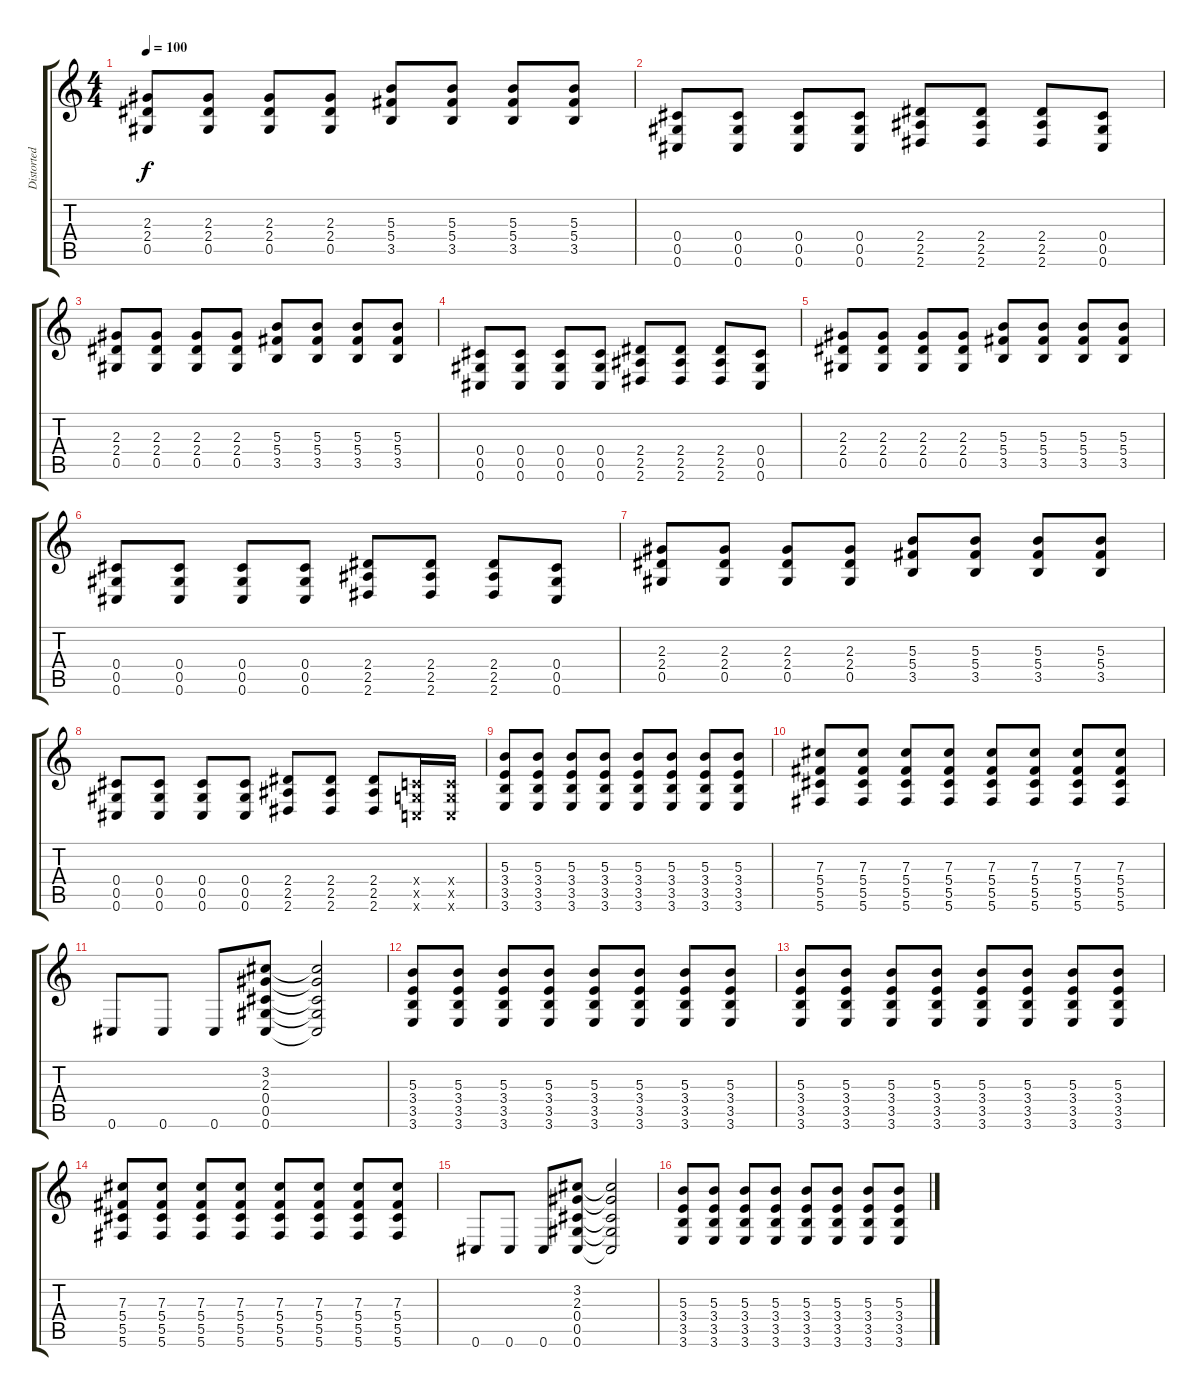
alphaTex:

\track ("Distorted Rhythm" "Distorted ") {instrument distortionguitar}
\staff {score tabs}
\tuning (Eb4 Bb3 Gb3 Db3 Ab2 Db2) {hide}
\ts (4 4)
\tempo 100
\clef g2
\ks c
(2.3 2.4 0.5).8{dy f} (2.3 2.4 0.5).8 (2.3 2.4 0.5).8 (2.3 2.4 0.5).8 (5.3 5.4 3.5).8 (5.3 5.4 3.5).8 (5.3 5.4 3.5).8 (5.3 5.4 3.5).8 |
(0.4 0.5 0.6).8 (0.4 0.5 0.6).8 (0.4 0.5 0.6).8 (0.4 0.5 0.6).8 (2.4 2.5 2.6).8 (2.4 2.5 2.6).8 (2.4 2.5 2.6).8 (0.4 0.5 0.6).8 |
(2.3 2.4 0.5).8 (2.3 2.4 0.5).8 (2.3 2.4 0.5).8 (2.3 2.4 0.5).8 (5.3 5.4 3.5).8 (5.3 5.4 3.5).8 (5.3 5.4 3.5).8 (5.3 5.4 3.5).8 |
(0.4 0.5 0.6).8 (0.4 0.5 0.6).8 (0.4 0.5 0.6).8 (0.4 0.5 0.6).8 (2.4 2.5 2.6).8 (2.4 2.5 2.6).8 (2.4 2.5 2.6).8 (0.4 0.5 0.6).8 |
(2.3 2.4 0.5).8 (2.3 2.4 0.5).8 (2.3 2.4 0.5).8 (2.3 2.4 0.5).8 (5.3 5.4 3.5).8 (5.3 5.4 3.5).8 (5.3 5.4 3.5).8 (5.3 5.4 3.5).8 |
(0.4 0.5 0.6).8 (0.4 0.5 0.6).8 (0.4 0.5 0.6).8 (0.4 0.5 0.6).8 (2.4 2.5 2.6).8 (2.4 2.5 2.6).8 (2.4 2.5 2.6).8 (0.4 0.5 0.6).8 |
(2.3 2.4 0.5).8 (2.3 2.4 0.5).8 (2.3 2.4 0.5).8 (2.3 2.4 0.5).8 (5.3 5.4 3.5).8 (5.3 5.4 3.5).8 (5.3 5.4 3.5).8 (5.3 5.4 3.5).8 |
(0.4 0.5 0.6).8 (0.4 0.5 0.6).8 (0.4 0.5 0.6).8 (0.4 0.5 0.6).8 (2.4 2.5 2.6).8 (2.4 2.5 2.6).8 (2.4 2.5 2.6).8 (-1.4{x} -1.5{x} -1.6{x}).16 (-1.4{x} -1.5{x} -1.6{x}).16 |
(5.3 3.4 3.5 3.6).8 (5.3 3.4 3.5 3.6).8 (5.3 3.4 3.5 3.6).8 (5.3 3.4 3.5 3.6).8 (5.3 3.4 3.5 3.6).8 (5.3 3.4 3.5 3.6).8 (5.3 3.4 3.5 3.6).8 (5.3 3.4 3.5 3.6).8 |
(7.3 5.4 5.5 5.6).8 (7.3 5.4 5.5 5.6).8 (7.3 5.4 5.5 5.6).8 (7.3 5.4 5.5 5.6).8 (7.3 5.4 5.5 5.6).8 (7.3 5.4 5.5 5.6).8 (7.3 5.4 5.5 5.6).8 (7.3 5.4 5.5 5.6).8 |
0.6.8 0.6.8 0.6.8 (3.2 2.3 0.4 0.5 0.6).8 (3.2{t} 2.3{t} 0.4{t} 0.5{t} 0.6{t}).2 |
(5.3 3.4 3.5 3.6).8 (5.3 3.4 3.5 3.6).8 (5.3 3.4 3.5 3.6).8 (5.3 3.4 3.5 3.6).8 (5.3 3.4 3.5 3.6).8 (5.3 3.4 3.5 3.6).8 (5.3 3.4 3.5 3.6).8 (5.3 3.4 3.5 3.6).8 |
(5.3 3.4 3.5 3.6).8 (5.3 3.4 3.5 3.6).8 (5.3 3.4 3.5 3.6).8 (5.3 3.4 3.5 3.6).8 (5.3 3.4 3.5 3.6).8 (5.3 3.4 3.5 3.6).8 (5.3 3.4 3.5 3.6).8 (5.3 3.4 3.5 3.6).8 |
(7.3 5.4 5.5 5.6).8 (7.3 5.4 5.5 5.6).8 (7.3 5.4 5.5 5.6).8 (7.3 5.4 5.5 5.6).8 (7.3 5.4 5.5 5.6).8 (7.3 5.4 5.5 5.6).8 (7.3 5.4 5.5 5.6).8 (7.3 5.4 5.5 5.6).8 |
0.6.8 0.6.8 0.6.8 (3.2 2.3 0.4 0.5 0.6).8 (3.2{t} 2.3{t} 0.4{t} 0.5{t} 0.6{t}).2 |
(5.3 3.4 3.5 3.6).8 (5.3 3.4 3.5 3.6).8 (5.3 3.4 3.5 3.6).8 (5.3 3.4 3.5 3.6).8 (5.3 3.4 3.5 3.6).8 (5.3 3.4 3.5 3.6).8 (5.3 3.4 3.5 3.6).8 (5.3 3.4 3.5 3.6).8
